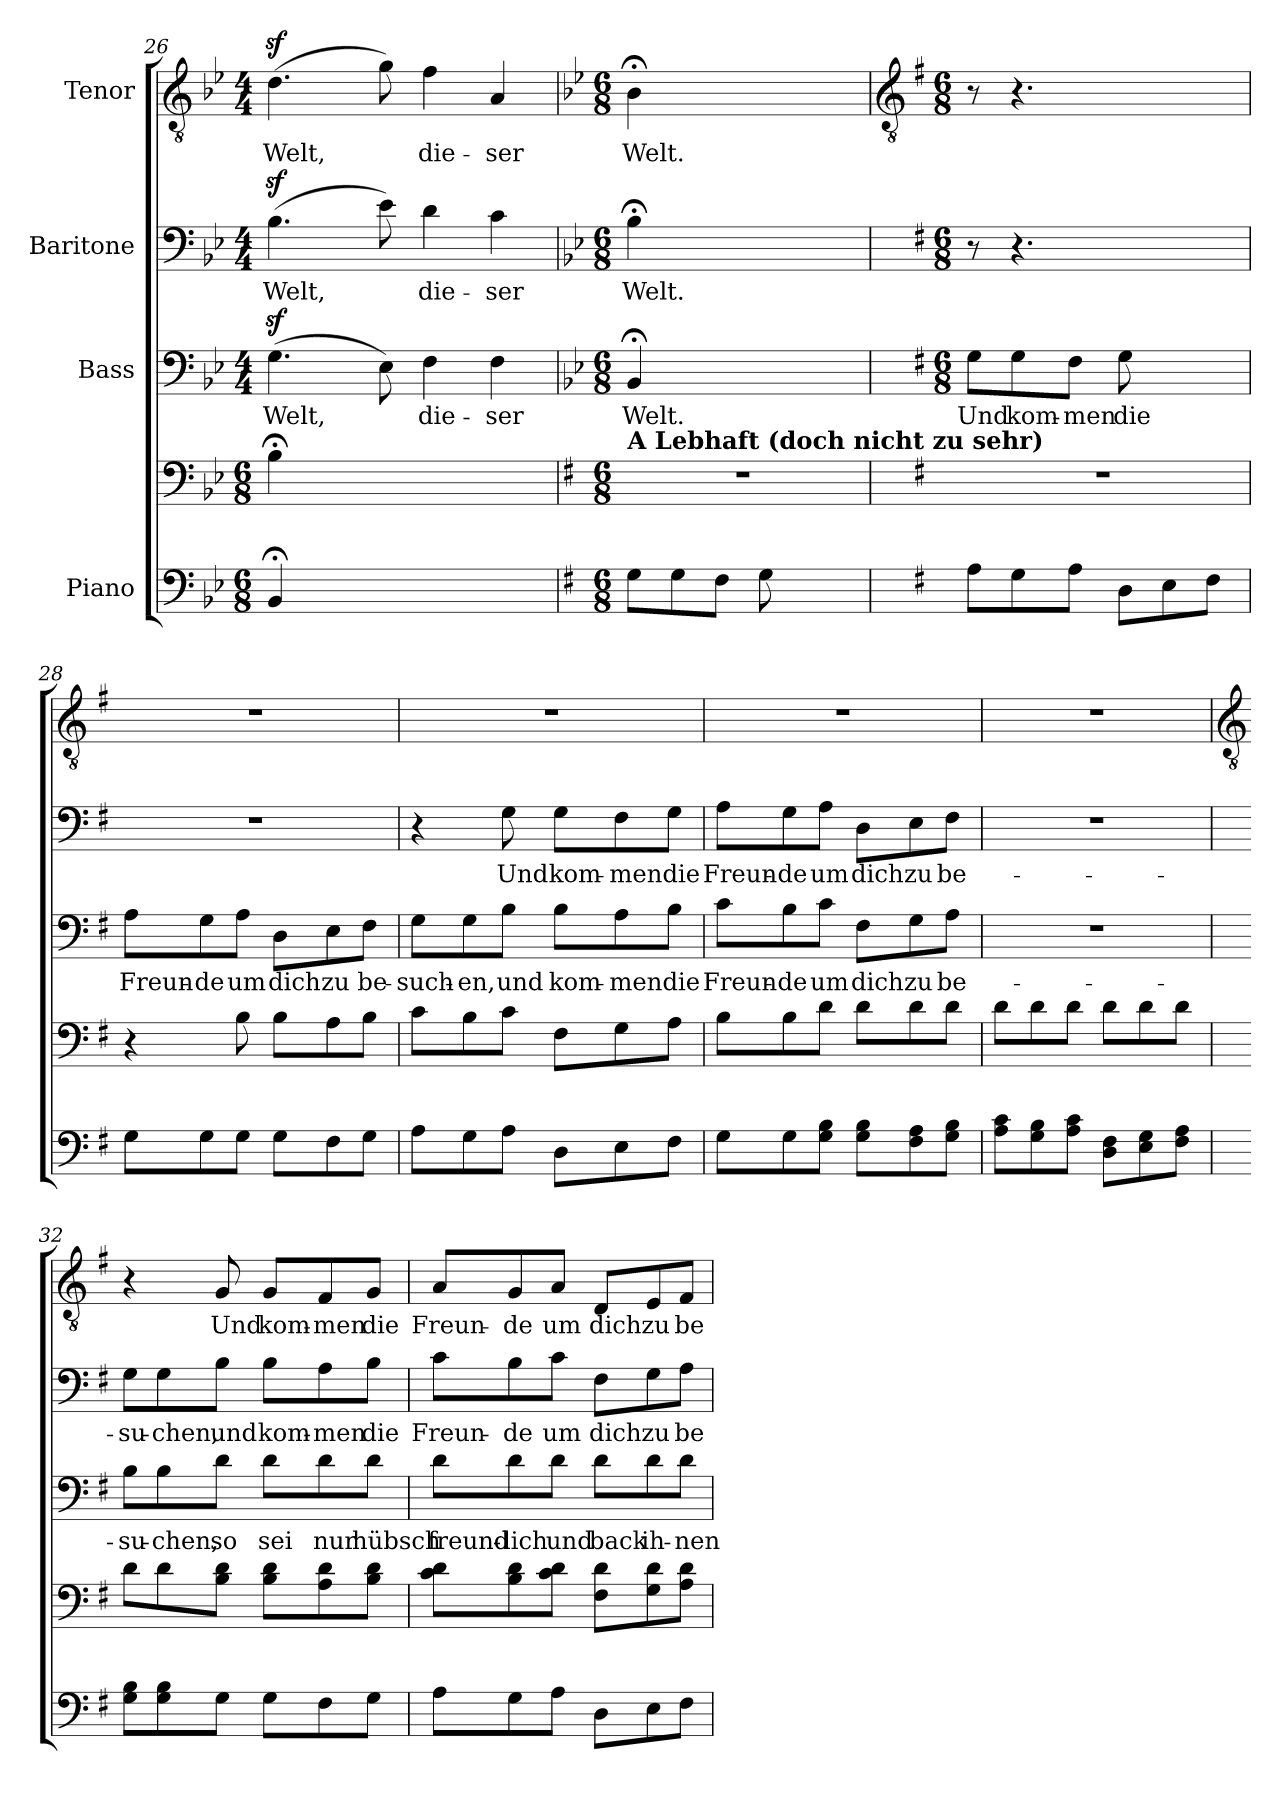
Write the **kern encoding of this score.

**kern	**kern	**kern	**text	**kern	**text	**kern	**text
*part4	*part4	*part3	*part3	*part2	*part2	*part1	*part1
*staff5	*staff4	*staff3	*staff3	*staff2	*staff2	*staff1	*staff1
*I"Piano	*	*I"Bass	*	*I"Baritone	*	*I"Tenor	*
*clefF4	*clefF4	*clefF4	*	*clefF4	*	*clefGv2	*
*k[b-e-]	*k[b-e-]	*k[b-e-]	*	*k[b-e-]	*	*k[b-e-]	*
*B-:	*B-:	*B-:	*	*B-:	*	*B-:	*
*M6/8	*M6/8	*M4/4	*	*M4/4	*	*M4/4	*
=26	=26	=26	=26	=26	=26	=26	=26
!	!	!	!LO:LY:b	!	!LO:LY:b	!	!LO:LY:b
4BB-;</	4B-;<\	(>4.Gz>\	Welt,	(>4.B-z>\	Welt,	(>4.dz>\	Welt,
2.ryy	2.ryy	.	.	.	.	.	.
.	.	8E-\)	.	8e-\)	.	8g\)	.
!	!	!	!LO:LY:b	!	!LO:LY:b	!	!LO:LY:b
.	.	4F\	die-	4d\	die-	4f\	die-
!	!	!	!LO:LY:b	!	!LO:LY:b	!	!LO:LY:b
.	.	4F\	-ser	4c\	-ser	4A/	-ser
!!LO:LB:g=z
=27	=27	=27	=27	=27	=27	=27	=27
*k[f#]	*k[f#]	*	*	*	*	*	*
*G:	*G:	*	*	*	*	*	*
*M6/8	*M6/8	*M6/8	*	*M6/8	*	*M6/8	*
!	!LO:TX:a:B:t=A Lebhaft (doch nicht zu sehr)	!	!	!	!	!	!
!	!LO:N:vis=1	!	!LO:LY:b	!	!LO:LY:b	!	!LO:LY:b
8G\L	2.r	4BB-;</	Welt.	4B-;<\	Welt.	4B-;<\	Welt.
8G\	.	.	.	.	.	.	.
8F#\J	.	2ryy	.	2ryy	.	2ryy	.
8G\	.	.	.	.	.	.	.
4ryy	.	.	.	.	.	.	.
!!LO:LB:g=z
=28	=28	=28	=28	=28	=28	=28	=28
*	*	*	*	*	*	*clefGv2	*
*	*	*k[f#]	*	*k[f#]	*	*k[f#]	*
*	*	*G:	*	*G:	*	*G:	*
*	*	*M6/8	*	*M6/8	*	*M6/8	*
!	!LO:N:vis=1	!	!LO:LY:b	!	!	!	!
8A\L	2.r	8G\L	Und	8r	.	8r	.
!	!	!	!LO:LY:b	!	!	!	!
8G\	.	8G\	kom-	4.r	.	4.r	.
!	!	!	!LO:LY:b	!	!	!	!
8A\J	.	8F#\J	-men	.	.	.	.
!	!	!	!LO:LY:b	!	!	!	!
8D\L	.	8G\	die	.	.	.	.
8E\	.	4ryy	.	4ryy	.	4ryy	.
8F#\J	.	.	.	.	.	.	.
=28A	=28A	=28A	=28A	=28A	=28A	=28A	=28A
!	!	!	!LO:LY:b	!LO:N:vis=1	!	!LO:N:vis=1	!
8G\L	4r	8A\L	Freun-	2.r	.	2.r	.
!	!	!	!LO:LY:b	!	!	!	!
8G\	.	8G\	-de	.	.	.	.
!	!	!	!LO:LY:b	!	!	!	!
8G\J	8B\	8A\J	um	.	.	.	.
!	!	!	!LO:LY:b	!	!	!	!
8G\L	8B\L	8D\L	dich	.	.	.	.
!	!	!	!LO:LY:b	!	!	!	!
8F#\	8A\	8E\	zu	.	.	.	.
!	!	!	!LO:LY:b	!	!	!	!
8G\J	8B\J	8F#\J	be-	.	.	.	.
=29A	=29A	=29A	=29A	=29A	=29A	=29A	=29A
!	!	!	!LO:LY:b	!	!	!LO:N:vis=1	!
8A\L	8c\L	8G\L	-such-	4r	.	2.r	.
!	!	!	!LO:LY:b	!	!	!	!
8G\	8B\	8G\	-en,	.	.	.	.
!	!	!	!LO:LY:b	!	!LO:LY:b	!	!
8A\J	8c\J	8B\J	und	8G\	Und	.	.
!	!	!	!LO:LY:b	!	!LO:LY:b	!	!
8D\L	8F#\L	8B\L	kom-	8G\L	kom-	.	.
!	!	!	!LO:LY:b	!	!LO:LY:b	!	!
8E\	8G\	8A\	-men	8F#\	-men	.	.
!	!	!	!LO:LY:b	!	!LO:LY:b	!	!
8F#\J	8A\J	8B\J	die	8G\J	die	.	.
!!LO:LB:g=z
=30A	=30A	=30A	=30A	=30A	=30A	=30A	=30A
!	!	!	!LO:LY:b	!	!LO:LY:b	!LO:N:vis=1	!
8G\L	8B\L	8c\L	Freun-	8A\L	Freun-	2.r	.
!	!	!	!LO:LY:b	!	!LO:LY:b	!	!
8G\	8B\	8B\	-de	8G\	-de	.	.
!	!	!	!LO:LY:b	!	!LO:LY:b	!	!
8G\ 8B\J	8d\J	8c\J	um	8A\J	um	.	.
!	!	!	!LO:LY:b	!	!LO:LY:b	!	!
8G\ 8B\L	8d\L	8F#\L	dich	8D\L	dich	.	.
!	!	!	!LO:LY:b	!	!LO:LY:b	!	!
8F#\ 8A\	8d\	8G\	zu	8E\	zu	.	.
!	!	!	!LO:LY:b	!	!LO:LY:b	!	!
8G\ 8B\J	8d\J	8A\J	be-	8F#\J	be-	.	.
=31A	=31A	=31A	=31A	=31A	=31A	=31A	=31A
8A\ 8c\L	8d\L	2.r	.	2.r	.	2.r	.
8G\ 8B\	8d\	.	.	.	.	.	.
8A\ 8c\J	8d\J	.	.	.	.	.	.
8D\ 8F#\L	8d\L	.	.	.	.	.	.
8E\ 8G\	8d\	.	.	.	.	.	.
8F#\ 8A\J	8d\J	.	.	.	.	.	.
!!LO:LB:g=z
=32	=32	=32	=32	=32	=32	=32	=32
*	*	*	*	*	*	*clefGv2	*
!	!	!	!LO:LY:b	!	!LO:LY:b	!	!
8G\ 8B\L	8d\L	8B\L	-su-	8G\L	-su-	4r	.
!	!	!	!LO:LY:b	!	!LO:LY:b	!	!
8G\ 8B\	8d\	8B\	-chen,	8G\	-chen,	.	.
!	!	!	!LO:LY:b	!	!LO:LY:b	!	!LO:LY:b
8G\J	8B\ 8d\J	8d\J	so	8B\J	und	8G/	Und
!	!	!	!LO:LY:b	!	!LO:LY:b	!	!LO:LY:b
8G\L	8B\ 8d\L	8d\L	sei	8B\L	kom-	8G/L	kom-
!	!	!	!LO:LY:b	!	!LO:LY:b	!	!LO:LY:b
8F#\	8A\ 8d\	8d\	nur	8A\	-men	8F#/	-men
!	!	!	!LO:LY:b	!	!LO:LY:b	!	!LO:LY:b
8G\J	8B\ 8d\J	8d\J	hübsch	8B\J	die	8G/J	die
!!LO:LB:g=z
=33	=33	=33	=33	=33	=33	=33	=33
!	!	!	!LO:LY:b	!	!LO:LY:b	!	!LO:LY:b
8A\L	8c\ 8d\L	8d\L	freund-	8c\L	Freun-	8A/L	Freun-
!	!	!	!LO:LY:b	!	!LO:LY:b	!	!LO:LY:b
8G\	8B\ 8d\	8d\	-lich	8B\	-de	8G/	-de
!	!	!	!LO:LY:b	!	!LO:LY:b	!	!LO:LY:b
8A\J	8c\ 8d\J	8d\J	und	8c\J	um	8A/J	um
!	!	!	!LO:LY:b	!	!LO:LY:b	!	!LO:LY:b
8D\L	8F#\ 8d\L	8d\L	back	8F#\L	dich	8D/L	dich
!	!	!	!LO:LY:b	!	!LO:LY:b	!	!LO:LY:b
8E\	8G\ 8d\	8d\	ih-	8G\	zu	8E/	zu
!	!	!	!LO:LY:b	!	!LO:LY:b	!	!LO:LY:b
8F#\J	8A\ 8d\J	8d\J	-nen	8A\J	be-	8F#/J	be-
=	=	=	=	=	=	=	=
*-	*-	*-	*-	*-	*-	*-	*-
